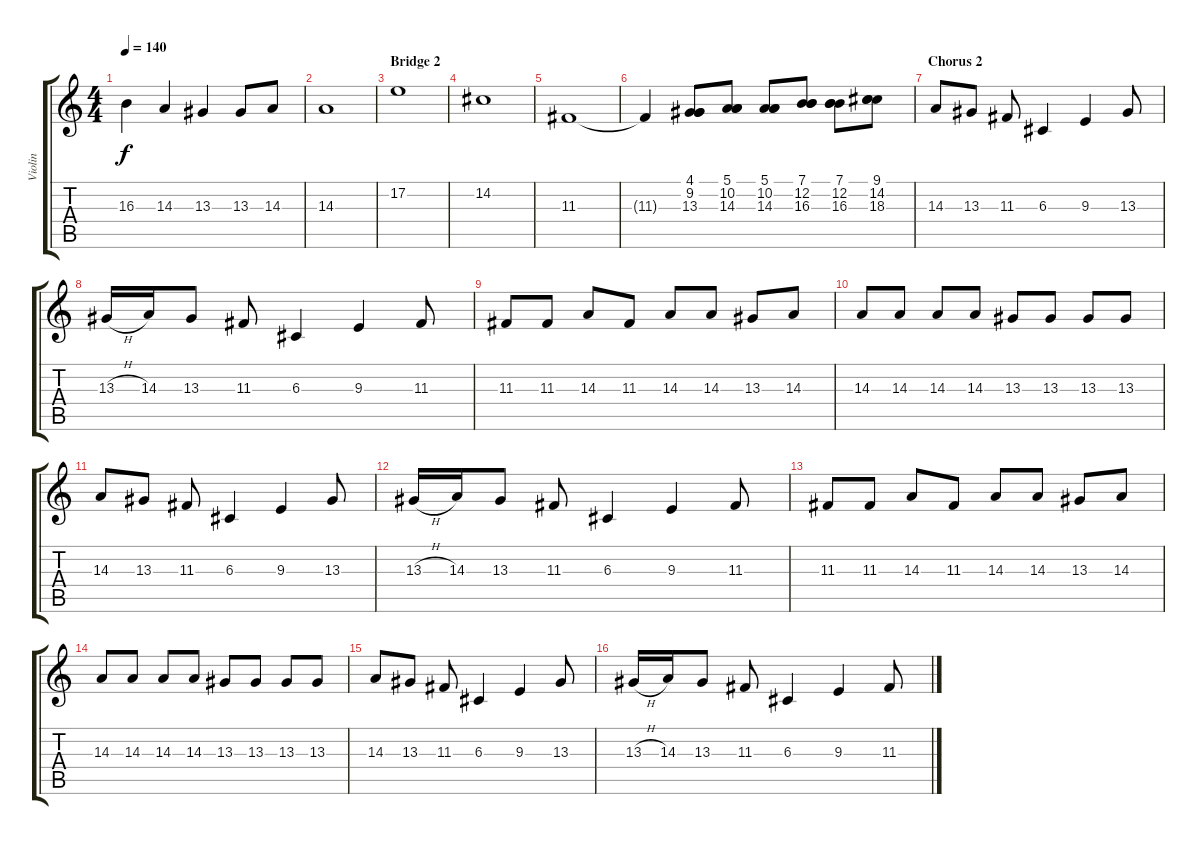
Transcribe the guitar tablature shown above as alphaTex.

\track ("Violin" "Violin") {instrument violin}
\staff {score tabs}
\tuning (E4 B3 G3 D3 A2 E2) {hide}
\ts (4 4)
\tempo 140
\clef g2
\ks c
16.3.4{dy f} 14.3.4 13.3.4 13.3.8 14.3.8 |
14.3.1 |
\section ("" "Bridge 2")
17.2.1 |
14.2.1 |
11.3.1 |
11.3{t}.4 (4.1 9.2 13.3).8 (5.1 10.2 14.3).8 (5.1 10.2 14.3).8 (7.1 12.2 16.3).8 (7.1 12.2 16.3).8 (9.1 14.2 18.3).8 |
\section ("" "Chorus 2")
14.3.8 13.3.8 11.3.8 6.3.4 9.3.4 13.3.8 |
13.3{h}.16 14.3.16 13.3.8 11.3.8 6.3.4 9.3.4 11.3.8 |
11.3.8 11.3.8 14.3.8 11.3.8 14.3.8 14.3.8 13.3.8 14.3.8 |
14.3.8 14.3.8 14.3.8 14.3.8 13.3.8 13.3.8 13.3.8 13.3.8 |
14.3.8 13.3.8 11.3.8 6.3.4 9.3.4 13.3.8 |
13.3{h}.16 14.3.16 13.3.8 11.3.8 6.3.4 9.3.4 11.3.8 |
11.3.8 11.3.8 14.3.8 11.3.8 14.3.8 14.3.8 13.3.8 14.3.8 |
14.3.8 14.3.8 14.3.8 14.3.8 13.3.8 13.3.8 13.3.8 13.3.8 |
14.3.8 13.3.8 11.3.8 6.3.4 9.3.4 13.3.8 |
13.3{h}.16 14.3.16 13.3.8 11.3.8 6.3.4 9.3.4 11.3.8
